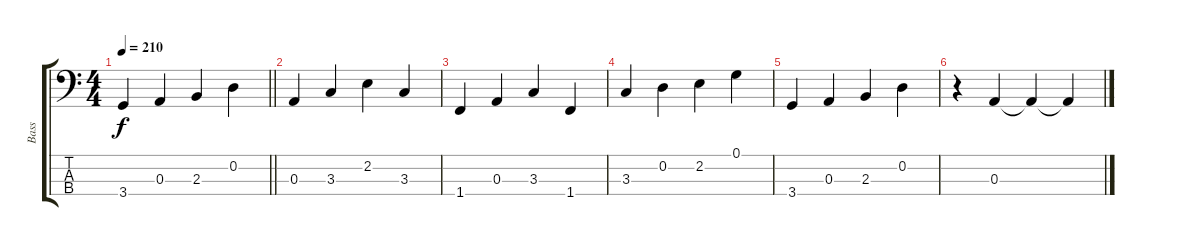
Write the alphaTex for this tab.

\track ("Bass" "Bass") {instrument electricbassfinger}
\staff {score tabs}
\tuning (G2 D2 A1 E1) {hide}
\ts (4 4)
\tempo 210
\clef f4
\barLineRight lightlight
\ks c
3.4.4{dy f} 0.3.4 2.3.4 0.2.4 |
0.3.4 3.3.4 2.2.4 3.3.4 |
1.4.4 0.3.4 3.3.4 1.4.4 |
3.3.4 0.2.4 2.2.4 0.1.4 |
3.4.4 0.3.4 2.3.4 0.2.4 |
r.4 0.3.4 0.3{t}.4 0.3{t}.4
